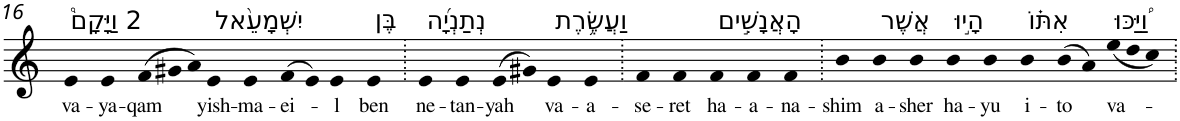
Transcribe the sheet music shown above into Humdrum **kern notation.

**kern	**text
*part1	*part1
*staff1	*staff1
*I"Piano	*
*I'Pno	*
!!LO:PB:g=z
*clefG2	*
*k[]	*
=16	=16
!LO:TX:a:t=2 וַיָּקָם֩	!
!	!LO:LY:b
4e	va-
!	!LO:LY:b
4e	-ya-
*Xtuplet	*
!	!LO:LY:b
(>12f	-qam
12g#X	.
12a)	.
!LO:TX:a:t=יִשְׁמָעֵ֨אל	!
!	!LO:LY:b
4e	yish-
!	!LO:LY:b
4e	-ma-
!	!LO:LY:b
(>8f	-ei-
8e)	.
!	!LO:LY:b
4e	-l
!LO:TX:a:t=בֶּן	!
!	!LO:LY:b
4e	ben
=17.	=17.
!LO:TX:a:t=נְתַנְיָ֜ה	!
!	!LO:LY:b
4e	ne-
!	!LO:LY:b
4e	-tan-
!	!LO:LY:b
(>8e	-yah
8g#X)	.
!LO:TX:a:t=וַעֲשֶׂ֥רֶת	!
!	!LO:LY:b
4e	va-
!	!LO:LY:b
4e	-a-
=18.	=18.
!	!LO:LY:b
4f	-se-
!	!LO:LY:b
4f	-ret
!LO:TX:a:t=הָאֲנָשִׁ֣ים	!
!	!LO:LY:b
4f	ha-
!	!LO:LY:b
4f	-a-
!	!LO:LY:b
4f	-na-
=19.	=19.
!	!LO:LY:b
4b	-shim
!LO:TX:a:t=אֲשֶׁר	!
!	!LO:LY:b
4b	a-
!	!LO:LY:b
4b	-sher
!LO:TX:a:t=הָי֣וּ	!
!	!LO:LY:b
4b	ha-
!	!LO:LY:b
4b	-yu
!LO:TX:a:t=אִתּ֗וֹ	!
!	!LO:LY:b
4b	i-
!	!LO:LY:b
(>8b	-to
8a)	.
!LO:TX:a:t=וַ֠יַּכּוּ	!
!	!LO:LY:b
(<12ee	va-
12dd	.
12cc)	.
=.	=.
*-	*-
